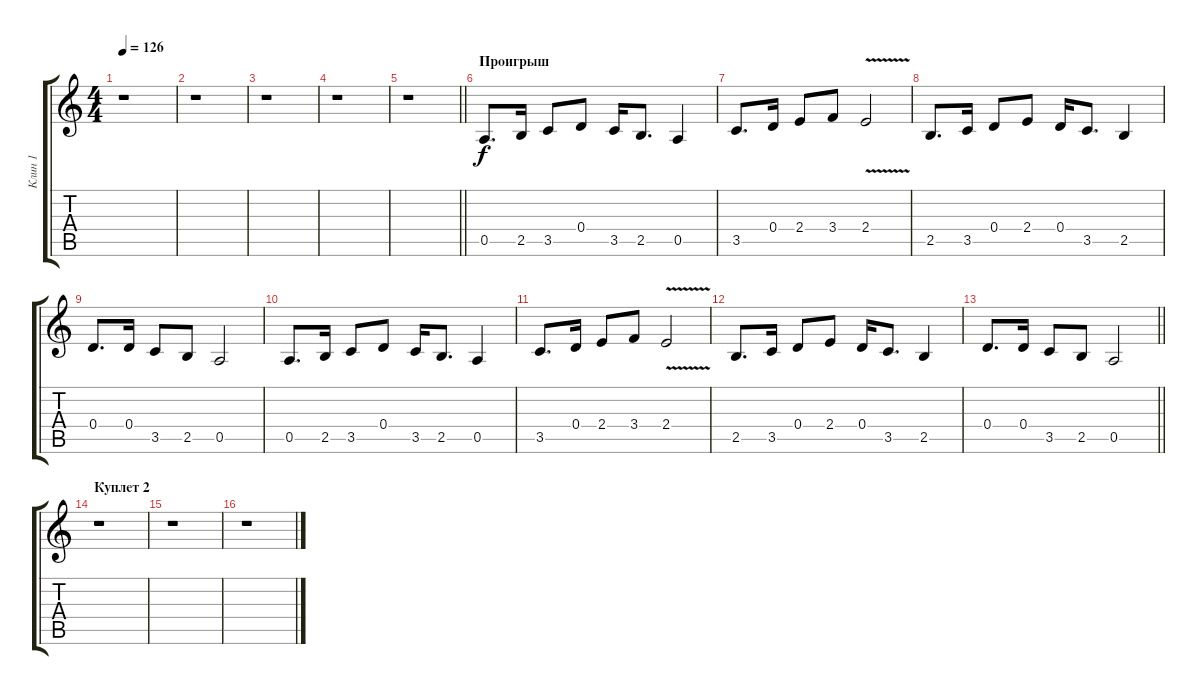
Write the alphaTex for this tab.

\track ("Клин 1" "Клин 1") {instrument electricguitarclean}
\staff {score tabs}
\tuning (E4 B3 G3 D3 A2 E2) {hide}
\ts (4 4)
\tempo 126
\clef g2
\ks c
r.1{dy f} |
r.1 |
r.1 |
r.1 |
\barLineRight lightlight
r.1 |
\section ("" "Проигрыш")
0.5.8{d} 2.5.16 3.5.8 0.4.8 3.5.16 2.5.8{d} 0.5.4 |
3.5.8{d} 0.4.16 2.4.8 3.4.8 2.4{v}.2 |
2.5.8{d} 3.5.16 0.4.8 2.4.8 0.4.16 3.5.8{d} 2.5.4 |
0.4.8{d} 0.4.16 3.5.8 2.5.8 0.5.2 |
0.5.8{d} 2.5.16 3.5.8 0.4.8 3.5.16 2.5.8{d} 0.5.4 |
3.5.8{d} 0.4.16 2.4.8 3.4.8 2.4{v}.2 |
2.5.8{d} 3.5.16 0.4.8 2.4.8 0.4.16 3.5.8{d} 2.5.4 |
\barLineRight lightlight
0.4.8{d} 0.4.16 3.5.8 2.5.8 0.5.2 |
\section ("" "Куплет 2")
r.1 |
r.1 |
r.1
